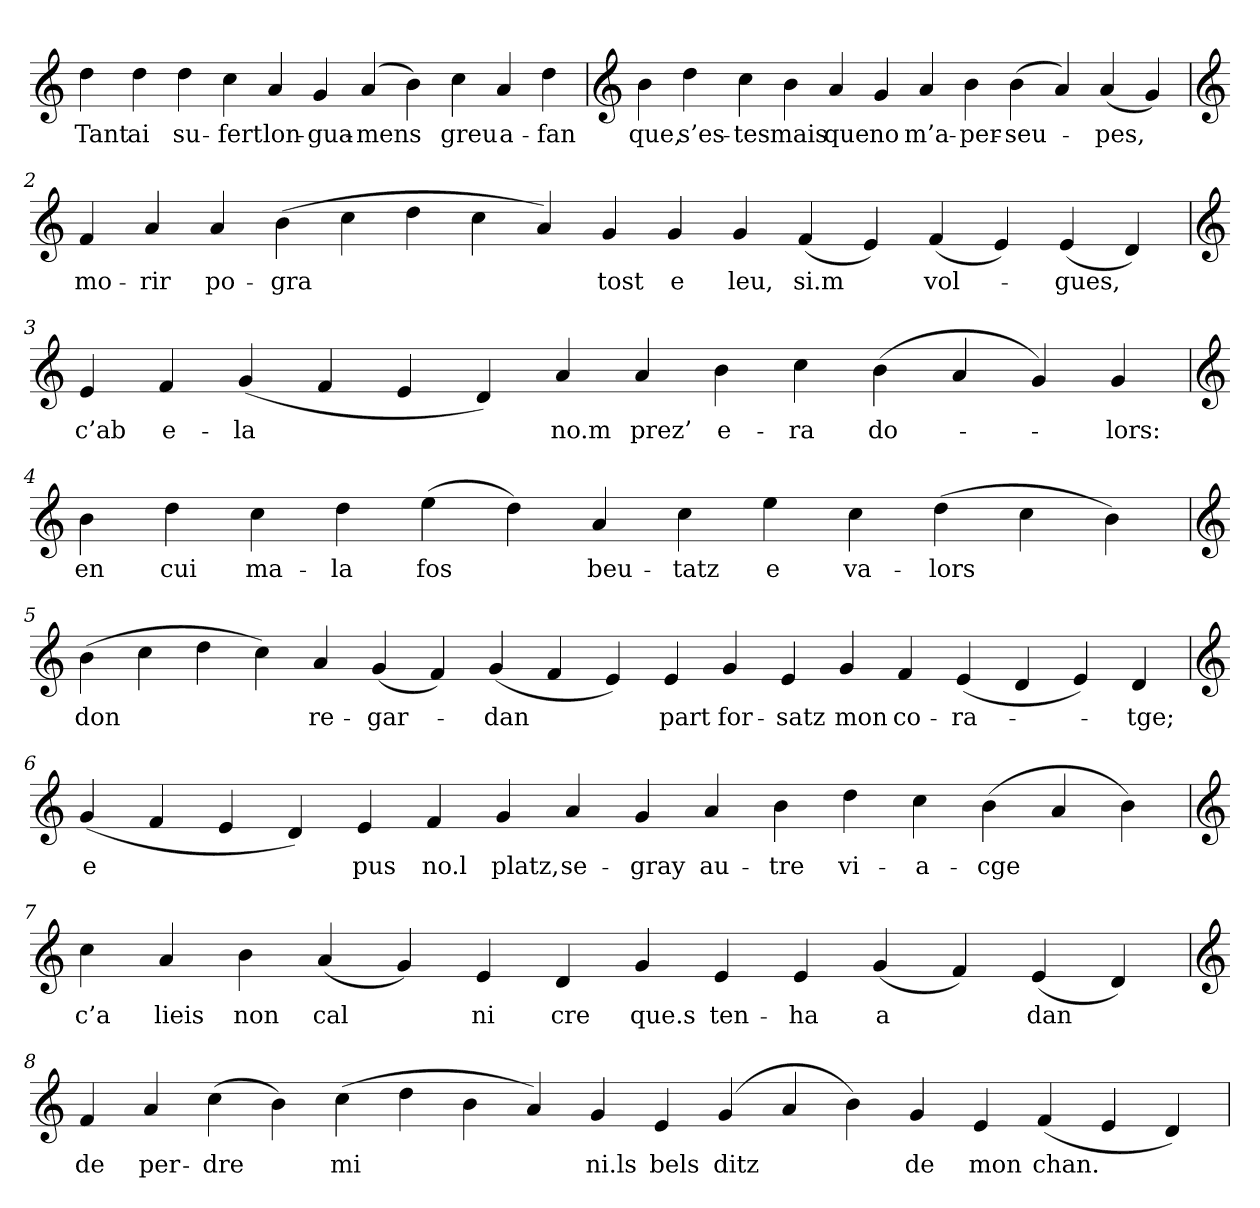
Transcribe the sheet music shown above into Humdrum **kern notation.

**kern	**text
*part1	*part1
*staff1	*staff1
*clefG2	*
=	=
4dd	Tant
4dd	ai
4dd	su-
4cc	-fert
4a	lon-
4g	-gua-
(4a	-mens
4b)	.
4cc	greu
4a	a-
4dd	-fan
=1	=1
*clefG2	*
4b	que,
4dd	s’es-
4cc	-tes
4b	mais
4a	que
4g	no
4a	m’a-
4b	-per-
(4b	-seu-
4a)	.
(4a	-pes,
4g)	.
=2	=2
*clefG2	*
4f	mo-
4a	-rir
4a	po-
(4b	-gra
4cc	.
4dd	.
4cc	.
4a)	.
4g	tost
4g	e
4g	leu,
(4f	si.m
4e)	.
(4f	vol-
4e)	.
(4e	-gues,
4d)	.
=3	=3
*clefG2	*
4e	c’ab
4f	e-
(4g	-la
4f	.
4e	.
4d)	.
4a	no.m
4a	prez’
4b	e-
4cc	-ra
(4b	do-
4a	.
4g)	.
4g	-lors:
=4	=4
*clefG2	*
4b	en
4dd	cui
4cc	ma-
4dd	-la
(4ee	fos
4dd)	.
4a	beu-
4cc	-tatz
4ee	e
4cc	va-
(4dd	-lors
4cc	.
4b)	.
=5	=5
*clefG2	*
(4b	don
4cc	.
4dd	.
4cc)	.
4a	re-
(4g	-gar-
4f)	.
(4g	-dan
4f	.
4e)	.
4e	part
4g	for-
4e	-satz
4g	mon
4f	co-
(4e	-ra-
4d	.
4e)	.
4d	-tge;
=6	=6
*clefG2	*
(4g	e
4f	.
4e	.
4d)	.
4e	pus
4f	no.l
4g	platz,
4a	se-
4g	-gray
4a	au-
4b	-tre
4dd	vi-
4cc	-a-
(4b	-cge
4a	.
4b)	.
=7	=7
*clefG2	*
4cc	c’a
4a	lieis
4b	non
(4a	cal
4g)	.
4e	ni
4d	cre
4g	que.s
4e	ten-
4e	-ha
(4g	a
4f)	.
(4e	dan
4d)	.
=8	=8
*clefG2	*
4f	de
4a	per-
(4cc	-dre
4b)	.
(4cc	mi
4dd	.
4b	.
4a)	.
4g	ni.ls
4e	bels
(4g	ditz
4a	.
4b)	.
4g	de
4e	mon
(4f	chan.
4e	.
4d)	.
=	=
*-	*-
